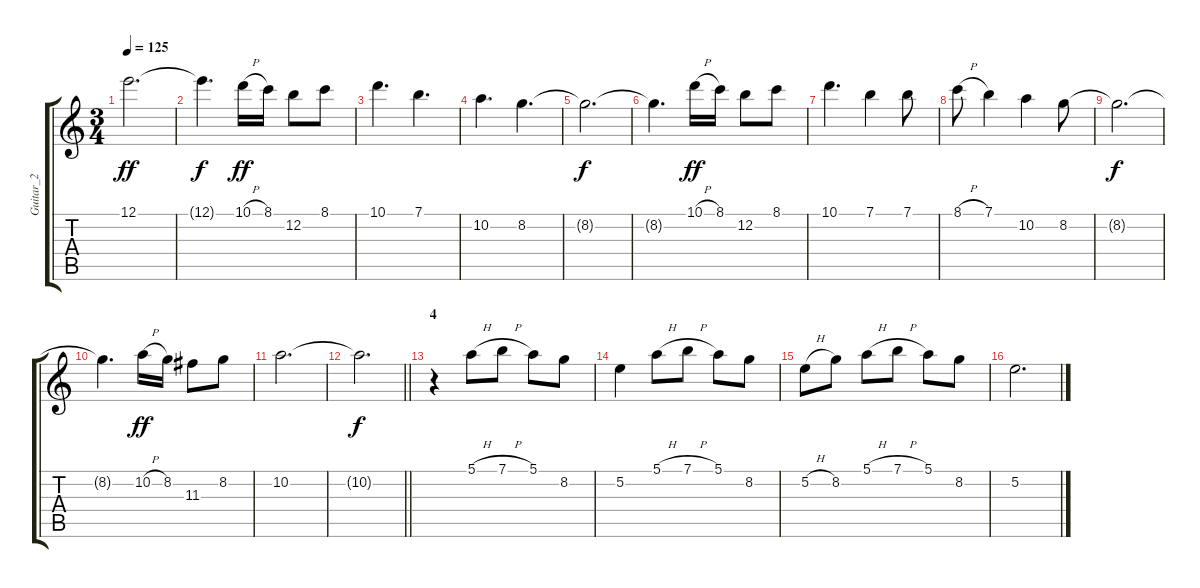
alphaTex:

\track ("Guitar_2" "Guitar_2") {instrument acousticguitarsteel}
\staff {score tabs}
\tuning (E4 B3 G3 D3 A2 E2) {hide}
\ts (3 4)
\tempo 125
\clef g2
\ks c
12.1.2{d dy ff} |
12.1{t}.4{d dy f} 10.1{h}.16{dy ff} 8.1.16 12.2.8 8.1.8 |
10.1.4{d} 7.1.4{d} |
10.2.4{d} 8.2.4{d} |
8.2{t}.2{d dy f} |
8.2{t}.4{d} 10.1{h}.16{dy ff} 8.1.16 12.2.8 8.1.8 |
10.1.4{d} 7.1.4 7.1.8 |
8.1{h}.8 7.1.4 10.2.4 8.2.8 |
8.2{t}.2{d dy f} |
8.2{t}.4{d} 10.2{h}.16{dy ff} 8.2.16 11.3.8 8.2.8 |
10.2.2{d} |
\barLineRight lightlight
10.2{t}.2{d dy f} |
\section ("" "4")
r.4 5.1{h}.8 7.1{h}.8 5.1.8 8.2.8 |
5.2.4 5.1{h}.8 7.1{h}.8 5.1.8 8.2.8 |
5.2{h}.8 8.2.8 5.1{h}.8 7.1{h}.8 5.1.8 8.2.8 |
5.2.2{d}
